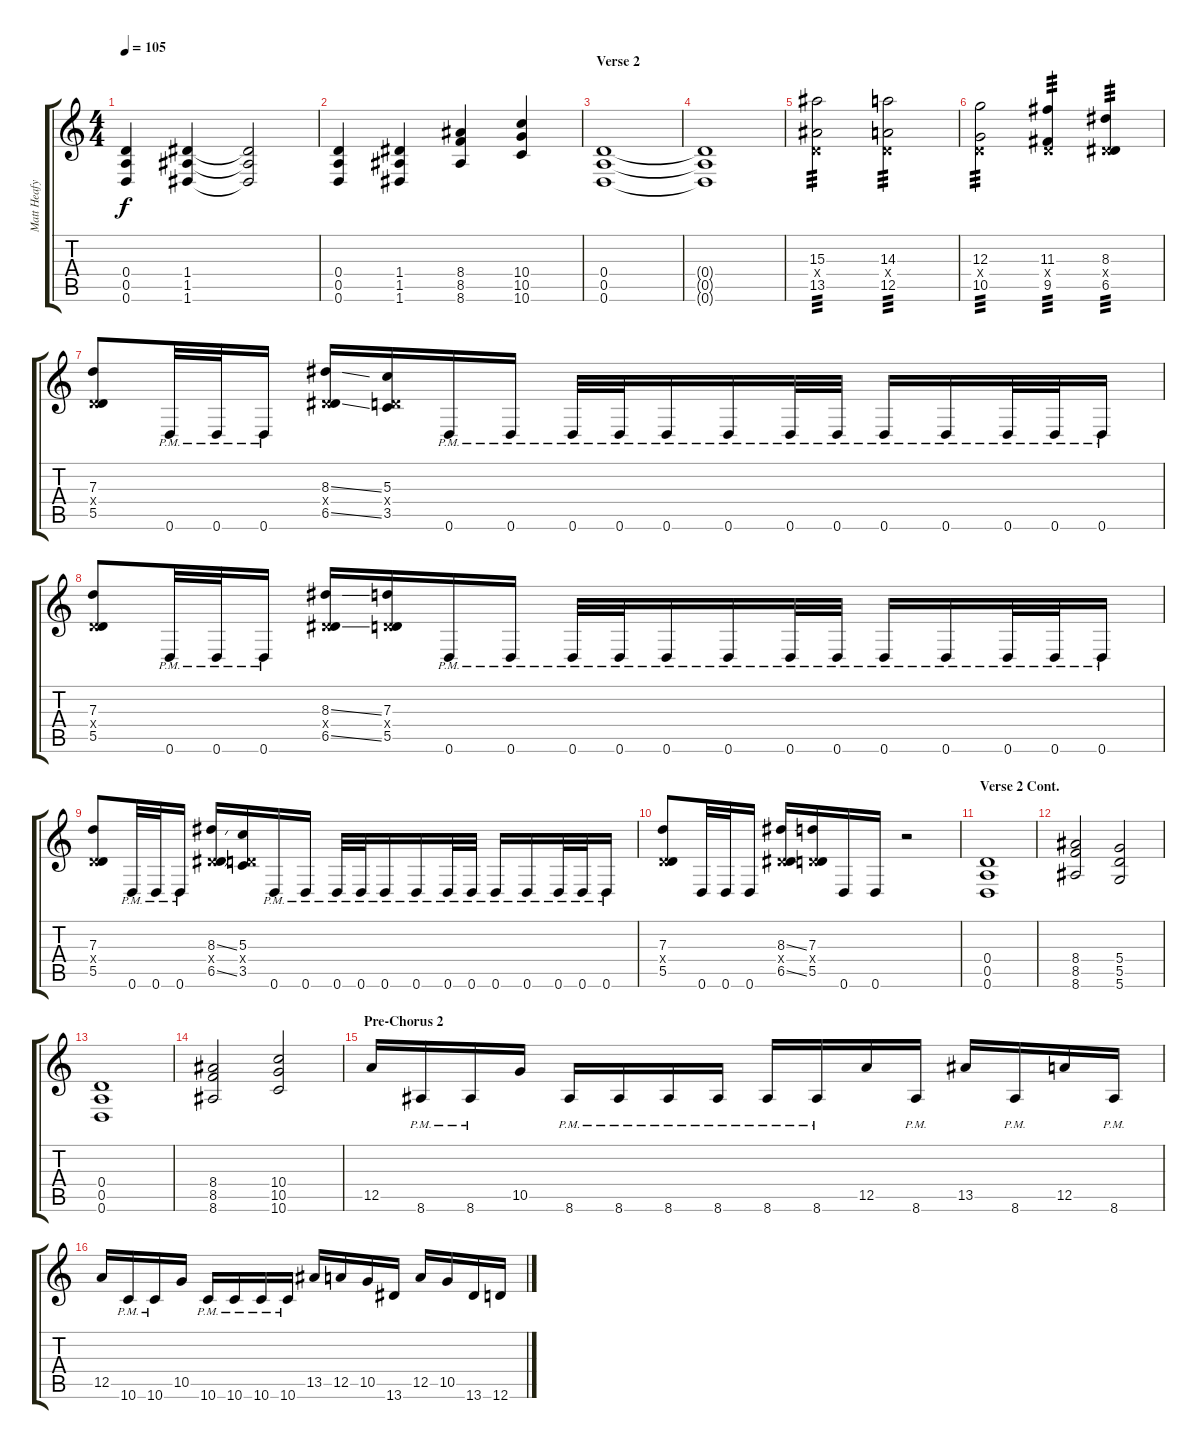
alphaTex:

\track ("Matt Heafy" "Matt Heafy") {instrument distortionguitar}
\staff {score tabs}
\tuning (E4 B3 G3 D3 A2 D2) {hide}
\ts (4 4)
\tempo 105
\clef g2
\ks c
(0.4 0.5 0.6).4{dy f} (1.4 1.5 1.6).4 (1.4{t} 1.5{t} 1.6{t}).2 |
(0.4 0.5 0.6).4 (1.4 1.5 1.6).4 (8.4 8.5 8.6).4 (10.4 10.5 10.6).4 |
\section ("" "Verse 2")
(0.4 0.5 0.6).1{volume 12} |
(0.4{t} 0.5{t} 0.6{t}).1 |
(15.3 0.4{x} 13.5).2{tp 3} (14.3 0.4{x} 12.5).2{tp 3} |
(12.3 0.4{x} 10.5).2{tp 3} (11.3 0.4{x} 9.5).4{tp 3} (8.3 0.4{x} 6.5).4{tp 3} |
(7.3 0.4{x} 5.5).8{volume 16} 0.6{pm}.32 0.6{pm}.32 0.6{pm}.16 (8.3{ss} 0.4{x} 6.5{ss}).16 (5.3 0.4{x} 3.5).16 0.6{pm}.16 0.6{pm}.16 0.6{pm}.32 0.6{pm}.32 0.6{pm}.16 0.6{pm}.16 0.6{pm}.32 0.6{pm}.32 0.6{pm}.16 0.6{pm}.16 0.6{pm}.32 0.6{pm}.32 0.6{pm}.16 |
(7.3 0.4{x} 5.5).8 0.6{pm}.32 0.6{pm}.32 0.6{pm}.16 (8.3{ss} 0.4{x} 6.5{ss}).16 (7.3 0.4{x} 5.5).16 0.6{pm}.16 0.6{pm}.16 0.6{pm}.32 0.6{pm}.32 0.6{pm}.16 0.6{pm}.16 0.6{pm}.32 0.6{pm}.32 0.6{pm}.16 0.6{pm}.16 0.6{pm}.32 0.6{pm}.32 0.6{pm}.16 |
(7.3 0.4{x} 5.5).8 0.6{pm}.32 0.6{pm}.32 0.6{pm}.16 (8.3{ss} 0.4{x} 6.5{ss}).16 (5.3 0.4{x} 3.5).16 0.6{pm}.16 0.6{pm}.16 0.6{pm}.32 0.6{pm}.32 0.6{pm}.16 0.6{pm}.16 0.6{pm}.32 0.6{pm}.32 0.6{pm}.16 0.6{pm}.16 0.6{pm}.32 0.6{pm}.32 0.6{pm}.16 |
(7.3 0.4{x} 5.5).8 0.6.32 0.6.32 0.6.16 (8.3{ss} 0.4{x} 6.5{ss}).16 (7.3 0.4{x} 5.5).16 0.6.16 0.6.16 r.2 |
\section ("" "Verse 2 Cont.")
(0.4 0.5 0.6).1 |
(8.4 8.5 8.6).2 (5.4 5.5 5.6).2 |
(0.4 0.5 0.6).1 |
(8.4 8.5 8.6).2 (10.4 10.5 10.6).2 |
\section ("" "Pre-Chorus 2")
12.5.16 8.6{pm}.16 8.6{pm}.16 10.5.16 8.6{pm}.16 8.6{pm}.16 8.6{pm}.16 8.6{pm}.16 8.6{pm}.16 8.6{pm}.16 12.5.16 8.6{pm}.16 13.5.16 8.6{pm}.16 12.5.16 8.6{pm}.16 |
12.5.16 10.6{pm}.16 10.6{pm}.16 10.5.16 10.6{pm}.16 10.6{pm}.16 10.6{pm}.16 10.6{pm}.16 13.5.16 12.5.16 10.5.16 13.6.16 12.5.16 10.5.16 13.6.16 12.6.16
